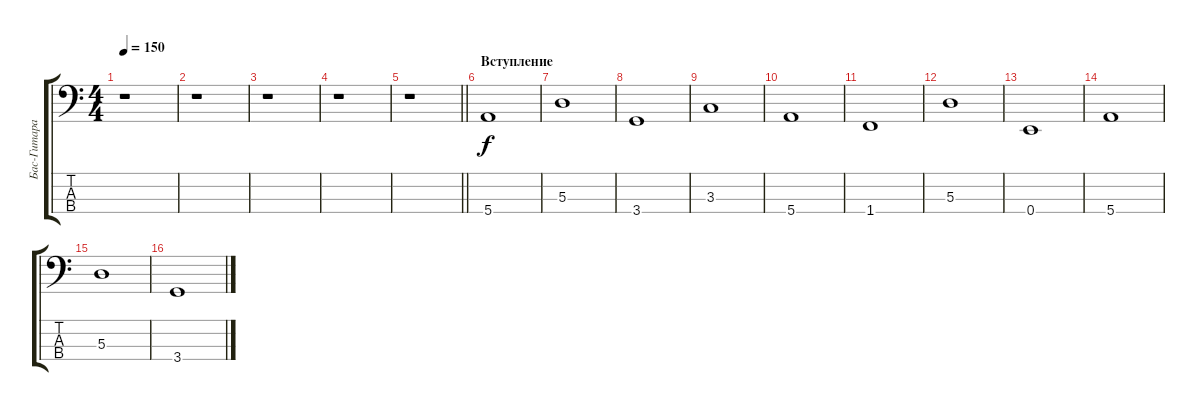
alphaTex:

\track ("Бас-Гитара" "Бас-Гитара") {instrument electricbassfinger}
\staff {score tabs}
\tuning (G2 D2 A1 E1) {hide}
\ts (4 4)
\tempo 150
\clef f4
\ks c
r.1{dy f instrument electricbassfinger} |
r.1 |
r.1 |
r.1 |
\barLineRight lightlight
r.1 |
\section ("" "Вступление")
5.4.1 |
5.3.1 |
3.4.1 |
3.3.1 |
5.4.1 |
1.4.1 |
5.3.1 |
0.4.1 |
5.4.1 |
5.3.1 |
3.4.1
